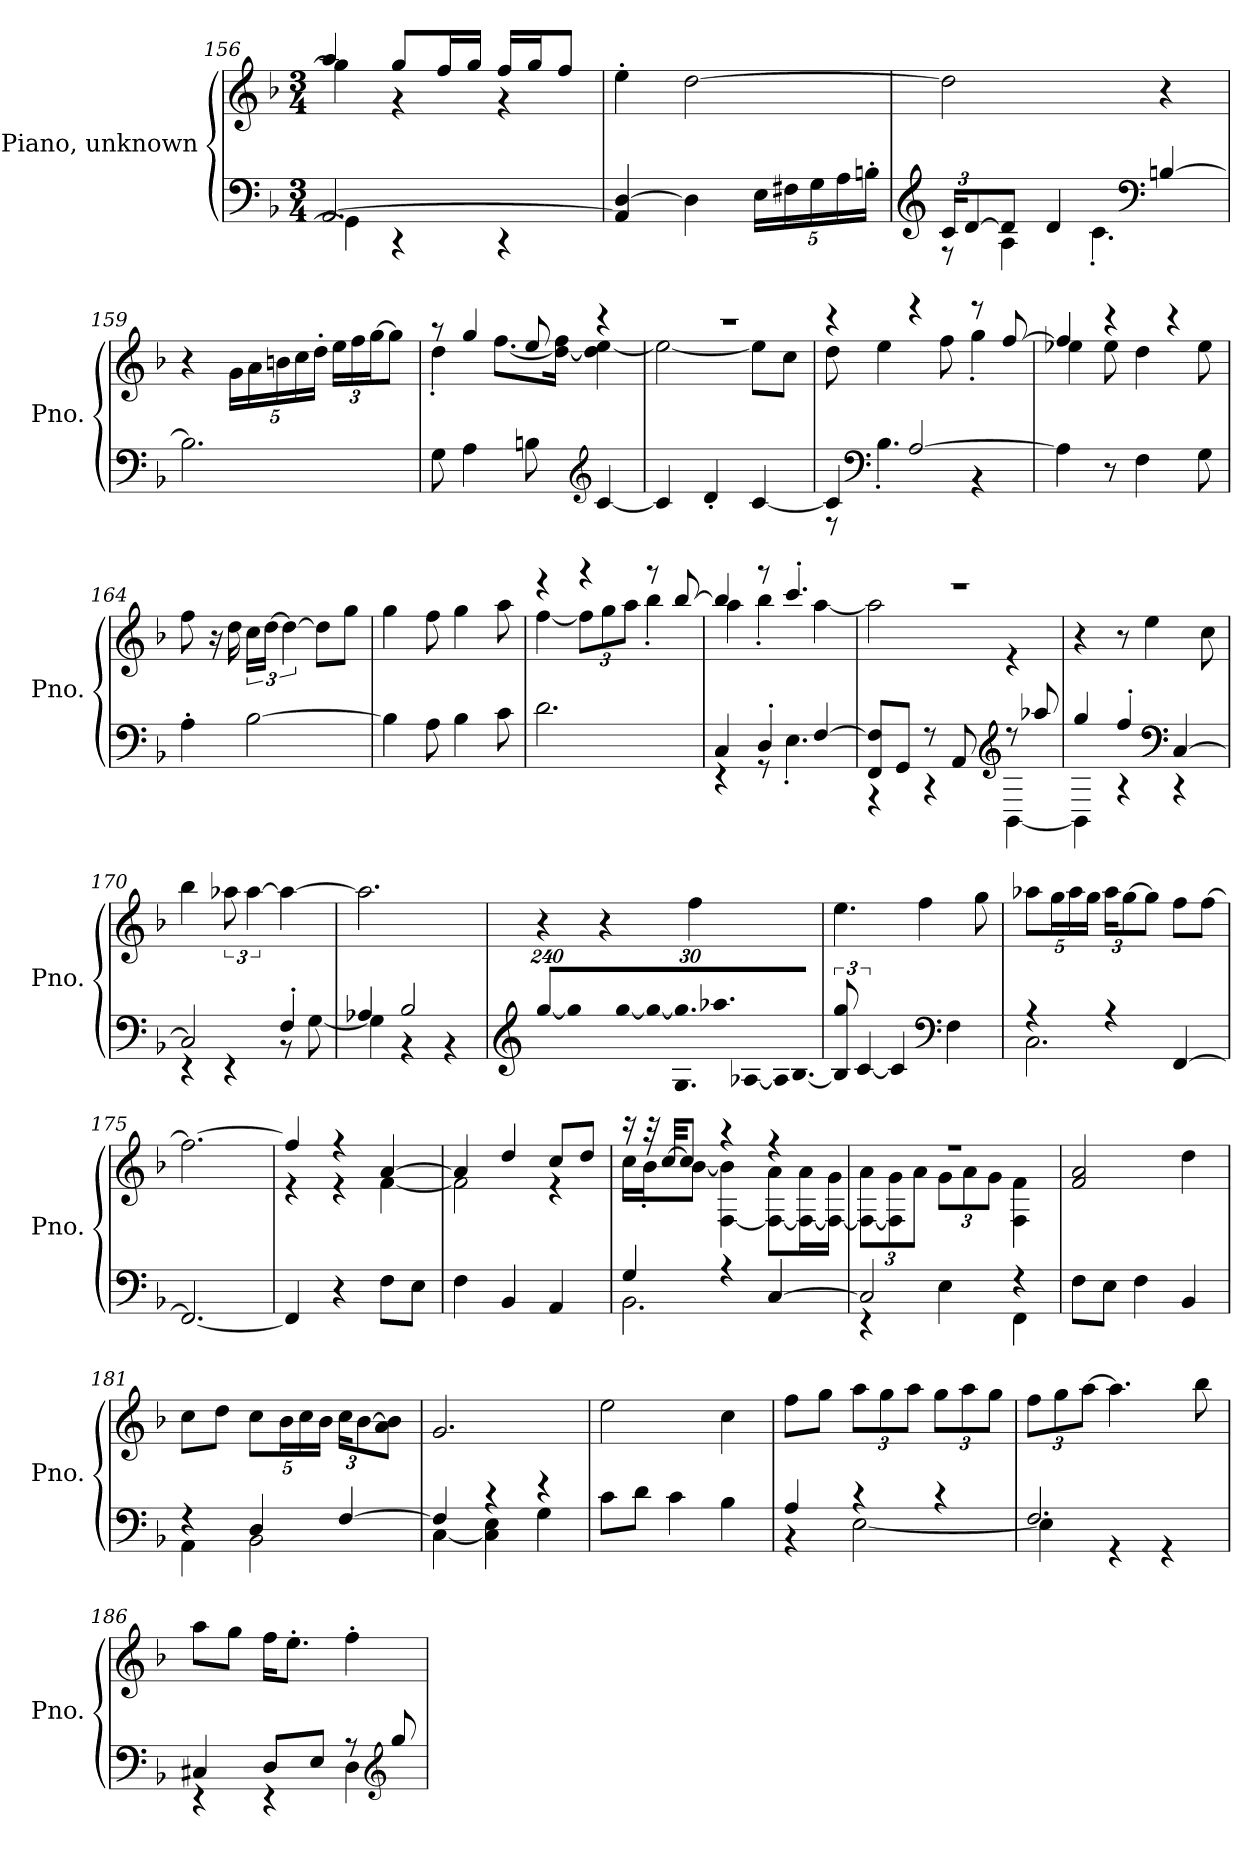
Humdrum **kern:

**kern	**kern
*part1	*part1
*staff2	*staff1
*I"Piano, unknown	*
*I'Pno.	*
*clefF4	*clefG2
*k[b-]	*k[b-]
*M3/4	*M3/4
=156	=156
*^	*^
[2.AA/	4GG\]	4aa/	4gg\]
.	4r	8gg/L	4r
.	.	16ff/L	.
.	.	16gg/JJ	.
.	4r	16ff/LL	4r
.	.	16gg/J	.
.	.	8ff/J	.
*v	*v	*	*
*	*v	*v
=157	=157
4AA/] [4D/	4ee'\
4D\]	[2dd\
*Xbrackettup	*
20E\LL	.
20F#X\	.
20G\	.
20A\	.
20Bn'\JJ	.
=158	=158
*clefG2	*
*^	*
24c/KL	8r	2dd\]
[12d/	.	.
8d/J]	4A\	.
4d/	.	.
.	4.c'\	.
*clefF4	*	*
[4Bn/	.	4r
*v	*v	*
!!LO:PB:g=z
=159	=159
2.B\]	4r
*	*Xbrackettup
.	20g\LL
.	20a\
.	20bn\
.	20cc\
.	20dd'\JJ
.	24ee\LL
.	24ff\
.	[24gg\J
.	8gg\J]
=160	=160
*	*^
8G\	8r	4dd'\
4A\	4gg/	.
.	.	[8.ff\L
8Bn\	8ee/	.
.	.	[16dd\ 16ff\]Jk
*clefG2	*	*
[4c/	4r	4dd\] [4ee\
=161	=161	=161
4c/]	2.r	2ee\_
4d'/	.	.
[4c/	.	8ee\L]
.	.	8cc\J
=162	=162	=162
*^	*	*
4c/]	8r	4r	8dd\
*clefF4	*	*	*
.	4.B-'\	.	4ee\
[2A/	.	4r	.
.	.	.	8ff\
.	4r	8r	4gg'\
.	.	[8ff/	.
*v	*v	*	*
=163	=163	=163
4A\]	4ff/]	4ee-X\
8r	4r	8ee-\
4F\	.	4dd\
.	4r	.
8G\	.	8ee-\
*	*v	*v
!!LO:LB:g=z
=164	=164
4A'\	8ff\
.	16r
.	16dd\
*	*brackettup
[2B-\	24cc\LL
.	[24dd\JJ
.	6dd\_
.	8dd\L]
.	8gg\J
=165	=165
4B-\]	4gg\
8A\	8ff\
4B-\	4gg\
8c\	8aa\
=166	=166
*	*^
2.d\	4r	[4ff\
*	*	*Xbrackettup
.	4r	12ff\L]
.	.	12gg\
.	.	12aa\J
.	8r	4bb-'\
.	[8bb-/	.
=167	=167	=167
*^	*	*
4C/	4r	4bb-/]	4aa\
4D'/	8r	8r	4bb-'\
.	4.E'\	4.ccc'/	.
[4F/	.	.	[4aa\
=168	=168	=168	=168
8FF/ 8F/]L	4r	2.r	2aa\]
8GG/J	.	.	.
8r	4r	.	.
8AA/	.	.	.
*clefG2	*	*	*
8r	[4BB-\	.	4r
8aa-X/	.	.	.
*	*	*v	*v
!!LO:LB:g=z
=169	=169	=169
4gg/	4BB-\]	4r
4ff'/	4r	8r
.	.	4ee\
*clefF4	*	*
[4C/	4r	.
.	.	8cc\
=170	=170	=170
2C/]	4r	4bb-\
*	*	*brackettup
.	4r	12aa-X\
.	.	[6aa-\
4F'/	8r	4aa-\_
.	[8G\	.
=171	=171	=171
4A-X/	4G\]	2.aa-\]
2B-/	4r	.
.	4r	.
*v	*v	*
=172	=172
*clefG2	*
*^	*
!LO:N:vis=8	!	!
*v	*v	*
[960%137gg/L	4r
!LO:N:vis=64	!
960%17gg/KKK]	.
1920ryy	.
!LO:N:vis=8	!
[960%137gg/	.
.	4r
!LO:N:vis=64	!
960%17gg/KKL_	.
!LO:N:vis=16.	!
960%103G/ 960%103gg/]	.
!LO:N:vis=32.	!
1920%103aa-X/JK	.
!LO:N:vis=8	!
[960%137A-X/	.
.	4ff\
!LO:N:vis=64	!
960%17A-/KKL]	.
!LO:N:vis=16.	!
[960%103B-/JJ	.
=173	=173
*brackettup	*
12B-/] 12gg/	4.ee\
[6c/	.
4c/]	.
.	4ff\
*clefF4	*
4F\	.
.	8gg\
!!LO:LB:g=z
=174	=174
*^	*
*	*	*Xbrackettup
4r	2.C\	10aa-X\L
.	.	20gg\L
.	.	20aa-\
.	.	20gg\JJ
4r	.	24aa-\KL
.	.	[12gg\
.	.	8gg\J]
[4FF/	.	8ff\L
.	.	[8ff\J
*v	*v	*
=175	=175
2.FF/_	2.ff\_
=176	=176
*	*^
4FF/]	4ff/]	4r
4r	4r	4r
8F\L	[4a/	[4f\
8E\J	.	.
=177	=177	=177
4F\	4a/]	2f\]
4BB-/	4dd/	.
4AA/	8cc/L	4r
.	8dd/J	.
=178	=178	=178
*^	*	*
4G/	2.BB-\	16r	16cc\LL
.	.	32r	16b-'\J
.	.	[32cc/KKL	.
.	.	8cc/J]	[8b-\J
4r	.	4r	[4F\ 4b-\]
[4C/	.	4r	8F\_ 8a\L
.	.	.	16F\_ 16a\L
.	.	.	16F\_ 16g\JJ
=179	=179	=179	=179
2C/]	4r	2.r	12F\_ 12a\L
.	.	.	12F\] 12g\
.	.	.	12a\J
.	4E\	.	12g\L
.	.	.	12a\
.	.	.	12g\J
4r	4FF\	.	4F\ 4f\
*v	*v	*	*
*	*v	*v
!!LO:LB:g=z
=180	=180
8F\L	2f/ 2a/
8E\J	.
4F\	.
4BB-/	4dd\
=181	=181
*^	*
4r	4AA\	8cc\L
.	.	8dd\J
4D/	2BB-\	10cc\L
.	.	20b-\L
.	.	20cc\
.	.	20b-\JJ
[4F/	.	24cc\KL
.	.	[12b-\
.	.	8a\ 8b-\]J
=182	=182	=182
4F/]	[4C\	2.g/
4r	4C\] 4E\	.
4r	4G\	.
*v	*v	*
=183	=183
8c\L	2ee\
8d\J	.
4c\	.
4B-\	4cc\
=184	=184
*^	*
4A/	4r	8ff\L
.	.	8gg\J
4r	[2E\	12aa\L
.	.	12gg\
.	.	12aa\J
4r	.	12gg\L
.	.	12aa\
.	.	12gg\J
=185	=185	=185
2.F/	4E\]	12ff\L
.	.	12gg\
.	.	[12aa\J
.	4r	4.aa\]
.	4r	.
.	.	8bb-\
!!LO:LB:g=z
=186	=186	=186
4C#X/	4r	8aa\L
.	.	8gg\J
8D/L	4r	16ff\KL
.	.	8.ee'\J
8E/J	.	.
8r	4D\	4ff'\
*clefG2	*	*
8gg/	.	.
*v	*v	*
=	=
*-	*-
